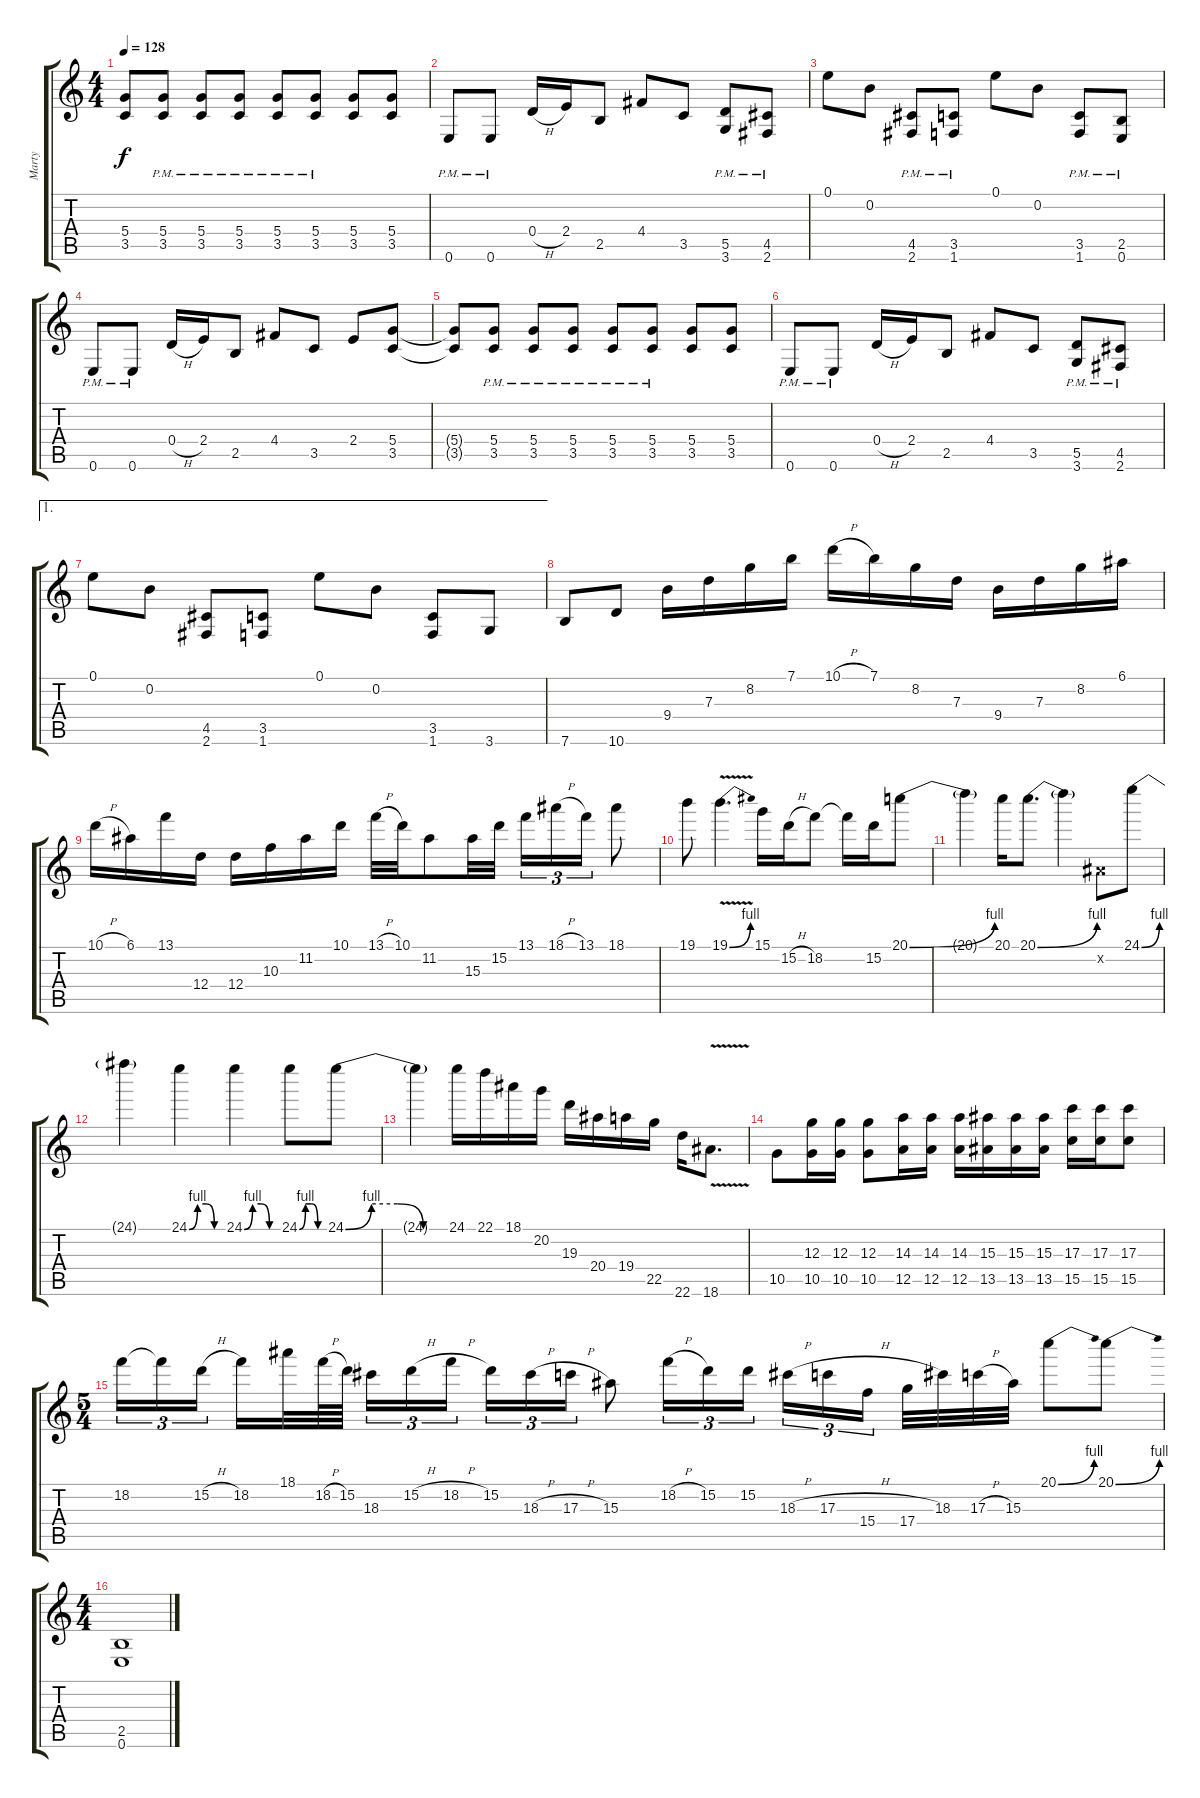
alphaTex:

\track ("Marty" "Marty") {instrument distortionguitar}
\staff {score tabs}
\tuning (E4 B3 G3 D3 A2 E2) {hide}
\ts (4 4)
\tempo 128
\clef g2
\ks c
(5.4{t} 3.5{t}).8{dy f} (5.4{pm} 3.5{pm}).8 (5.4{pm} 3.5{pm}).8 (5.4{pm} 3.5{pm}).8 (5.4{pm} 3.5{pm}).8 (5.4{pm} 3.5{pm}).8 (5.4 3.5).8 (5.4 3.5).8 |
0.6{pm}.8 0.6{pm}.8 0.4{h}.16 2.4.16 2.5.8 4.4.8 3.5.8 (5.5{pm} 3.6{pm}).8 (4.5{pm} 2.6{pm}).8 |
0.1.8 0.2.8 (4.5{pm} 2.6{pm}).8 (3.5{pm} 1.6{pm}).8 0.1.8 0.2.8 (3.5{pm} 1.6{pm}).8 (2.5{pm} 0.6{pm}).8 |
0.6{pm}.8 0.6{pm}.8 0.4{h}.16 2.4.16 2.5.8 4.4.8 3.5.8 2.4.8 (5.4 3.5).8 |
(5.4{t} 3.5{t}).8 (5.4{pm} 3.5{pm}).8 (5.4{pm} 3.5{pm}).8 (5.4{pm} 3.5{pm}).8 (5.4{pm} 3.5{pm}).8 (5.4{pm} 3.5{pm}).8 (5.4 3.5).8 (5.4 3.5).8 |
0.6{pm}.8 0.6{pm}.8 0.4{h}.16 2.4.16 2.5.8 4.4.8 3.5.8 (5.5{pm} 3.6{pm}).8 (4.5{pm} 2.6{pm}).8 |
\ae 1
0.1.8 0.2.8 (4.5 2.6).8 (3.5 1.6).8 0.1.8 0.2.8 (3.5 1.6).8 3.6.8 |
7.6.8 10.6.8 9.4.16 7.3.16 8.2.16 7.1.16 10.1{h}.16 7.1.16 8.2.16 7.3.16 9.4.16 7.3.16 8.2.16 6.1.16 |
10.1{h}.16 6.1.16 13.1.16 12.4.16 12.4.16 10.3.16 11.2.16 10.1.16 13.1{h}.32 10.1.32 11.2.8 15.3.32 15.2.32 13.1.16{tu (3 2)} 18.1{h}.16{tu (3 2)} 13.1.16{tu (3 2)} 18.1.8 |
19.1.8 19.1{be (bend 0 0 60 4) v}.4{d} 15.1.16 15.2{h}.16 18.2.8 18.2{t}.16 15.2.16 20.1{be (bend 0 0 60 4)}.8 |
20.1{t}.4 20.1.16 20.1{be (bend 0 0 60 4)}.8{d} 20.1{t}.4 -1.2{x}.8 24.1{be (bend 0 0 60 4)}.8 |
24.1{t}.4 24.1{be (custom 0 0 15 4 30 4 45 0 60 0)}.4 24.1{be (custom 0 0 15 4 30 4 45 0 60 0)}.4 24.1{be (custom 0 0 15 4 30 4 45 0 60 0)}.8 24.1{be (custom 0 0 15 4 30 4 45 0 60 0)}.8 |
24.1{t}.4 24.1.16 22.1.16 18.1.16 20.2.16 19.3.16 20.4.16 19.4.16 22.5.16 22.6.16 18.6{v}.8{d} |
10.5.8 (12.3 10.5).16 (12.3 10.5).16 (12.3 10.5).8 (14.3 12.5).16 (14.3 12.5).16 (14.3 12.5).16 (15.3 13.5).16 (15.3 13.5).16 (15.3 13.5).16 (17.3 15.5).16 (17.3 15.5).16 (17.3 15.5).8 |
\ts (5 4)
18.2.16{tu (3 2)} 18.2{t}.16{tu (3 2)} 15.2{h}.16{tu (3 2) beam splitsecondary} 18.2.16 18.1.32 18.2{h}.64 15.2.64 18.3.16{tu (3 2)} 15.2{h}.16{tu (3 2)} 18.2{h}.16{tu (3 2) beam splitsecondary} 15.2.16{tu (3 2)} 18.3{h}.16{tu (3 2)} 17.3{h}.16{tu (3 2)} 15.3.8 18.2{h}.16{tu (3 2)} 15.2.16{tu (3 2)} 15.2.16{tu (3 2)} 18.3{h}.16{tu (3 2)} 17.3{h}.16{tu (3 2)} 15.4.16{tu (3 2) beam splitsecondary} 17.4.32 18.3.32 17.3{h}.32 15.3.32 20.1{be (bend 0 0 60 4)}.8 20.1{be (bend 0 0 60 4)}.8 |
\ts (4 4)
(2.5 0.6).1
